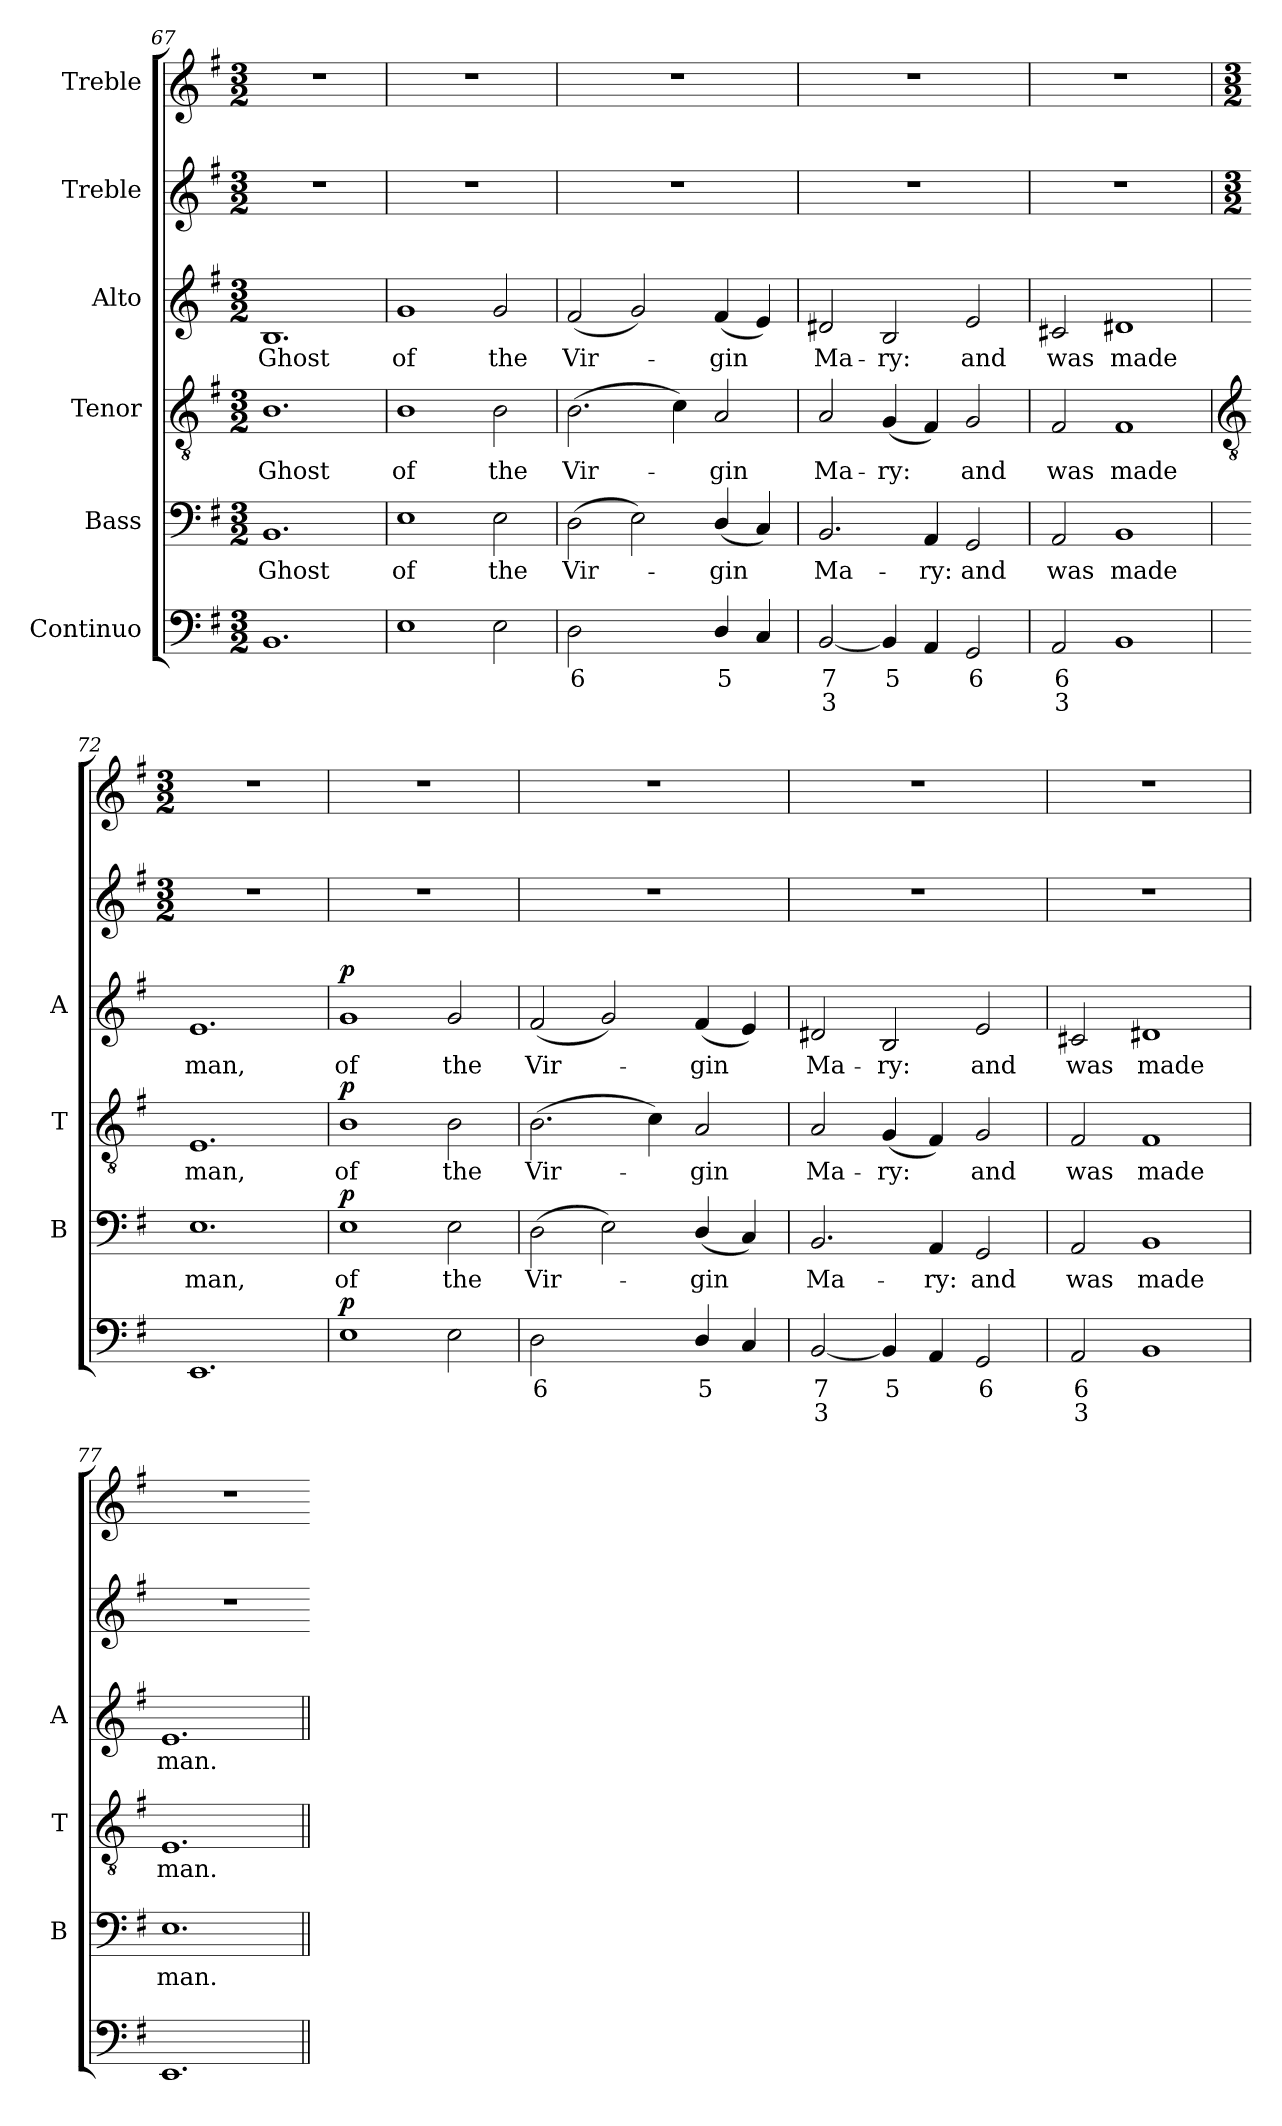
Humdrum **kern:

**kern	**text	**text	**dynam	**kern	**text	**dynam	**kern	**text	**dynam	**kern	**text	**dynam	**kern	**kern
*part6	*part6	*part6	*part6	*part5	*part5	*part5	*part4	*part4	*part4	*part3	*part3	*part3	*part2	*part1
*staff6	*staff6	*staff6	*staff6	*staff5	*staff5	*staff5	*staff4	*staff4	*staff4	*staff3	*staff3	*staff3	*staff2	*staff1
*I"Continuo	*	*	*	*I"Bass	*	*	*I"Tenor	*	*	*I"Alto	*	*	*I"Treble	*I"Treble
*	*	*	*	*I'B	*	*	*I'T	*	*	*I'A	*	*	*	*
*clefF4	*	*	*	*clefF4	*	*	*clefGv2	*	*	*clefG2	*	*	*clefG2	*clefG2
*k[f#]	*	*	*	*k[f#]	*	*	*k[f#]	*	*	*k[f#]	*	*	*k[f#]	*k[f#]
*G:	*	*	*	*G:	*	*	*G:	*	*	*G:	*	*	*G:	*G:
*M3/2	*	*	*	*M3/2	*	*	*M3/2	*	*	*M3/2	*	*	*M3/2	*M3/2
=67	=67	=67	=67	=67	=67	=67	=67	=67	=67	=67	=67	=67	=67	=67
!	!	!	!	!	!LO:LY:b	!	!	!LO:LY:b	!	!	!LO:LY:b	!	!	!
1.BB	.	.	.	1.BB	Ghost	.	1.B	Ghost	.	1.B	Ghost	.	1.r	1.r
=68	=68	=68	=68	=68	=68	=68	=68	=68	=68	=68	=68	=68	=68	=68
!	!	!	!	!	!LO:LY:b	!	!	!LO:LY:b	!	!	!LO:LY:b	!	!	!
1E	.	.	.	1E	of	.	1B	of	.	1g	of	.	1.r	1.r
!	!	!	!	!	!LO:LY:b	!	!	!LO:LY:b	!	!	!LO:LY:b	!	!	!
2E	.	.	.	2E	the	.	2B	the	.	2g	the	.	.	.
=69	=69	=69	=69	=69	=69	=69	=69	=69	=69	=69	=69	=69	=69	=69
!	!LO:LY:b	!	!	!	!LO:LY:b	!	!	!LO:LY:b	!	!	!LO:LY:b	!	!	!
2D	6	.	.	(>2D	Vir-	.	(>2.B	Vir-	.	(<2f#	Vir-	.	1.r	1.r
!	!LO:LY:b	!	!	!	!	!	!	!	!	!	!	!	!	!
[4Eyy	5	.	.	2E)	.	.	.	.	.	2g)	.	.	.	.
!	!LO:LY:b	!	!	!	!	!	!	!	!	!	!	!	!	!
4Eyy]	6	.	.	.	.	.	4c)	.	.	.	.	.	.	.
!	!LO:LY:b	!	!	!	!LO:LY:b	!	!	!LO:LY:b	!	!	!LO:LY:b	!	!	!
4D/	5	.	.	(<4D/	gin	.	2A	gin	.	(<4f#	gin	.	.	.
4C	.	.	.	4C)	.	.	.	.	.	4e)	.	.	.	.
=70	=70	=70	=70	=70	=70	=70	=70	=70	=70	=70	=70	=70	=70	=70
!	!LO:LY:b	!LO:LY:b	!	!	!LO:LY:b	!	!	!LO:LY:b	!	!	!LO:LY:b	!	!	!
[2BB	7	3	.	2.BB	Ma-	.	2A	Ma-	.	2d#X	Ma-	.	1.r	1.r
!	!LO:LY:b	!	!	!	!	!	!	!LO:LY:b	!	!	!LO:LY:b	!	!	!
4BB]	5	.	.	.	.	.	(<4G	-ry:	.	2B	-ry:	.	.	.
!	!	!	!	!	!LO:LY:b	!	!	!	!	!	!	!	!	!
4AA	.	.	.	4AA	-ry:	.	4F#)	.	.	.	.	.	.	.
!	!LO:LY:b	!	!	!	!LO:LY:b	!	!	!LO:LY:b	!	!	!LO:LY:b	!	!	!
2GG	6	.	.	2GG	and	.	2G	and	.	2e	and	.	.	.
=71	=71	=71	=71	=71	=71	=71	=71	=71	=71	=71	=71	=71	=71	=71
!	!LO:LY:b	!LO:LY:b	!	!	!LO:LY:b	!	!	!LO:LY:b	!	!	!LO:LY:b	!	!	!
2AA	6	3	.	2AA	was	.	2F#	was	.	2c#X	was	.	1.r	1.r
!	!	!	!	!	!LO:LY:b	!	!	!LO:LY:b	!	!	!LO:LY:b	!	!	!
1BB	.	.	.	1BB	made	.	1F#	made	.	1d#X	made	.	.	.
!!LO:LB:g=z
=72	=72	=72	=72	=72	=72	=72	=72	=72	=72	=72	=72	=72	=72	=72
*	*	*	*	*	*	*	*clefGv2	*	*	*	*	*	*	*
*	*	*	*	*	*	*	*	*	*	*	*	*	*M3/2	*M3/2
!	!	!	!	!	!LO:LY:b	!	!	!LO:LY:b	!	!	!LO:LY:b	!	!	!
1.EE	.	.	.	1.E	man,	.	1.E	man,	.	1.e	man,	.	1.r	1.r
=73	=73	=73	=73	=73	=73	=73	=73	=73	=73	=73	=73	=73	=73	=73
!	!	!	!LO:DY:b	!	!LO:LY:b	!LO:DY:b	!	!LO:LY:b	!LO:DY:b	!	!LO:LY:b	!LO:DY:b	!	!
1E	.	.	p	1E	of	p	1B	of	p	1g	of	p	1.r	1.r
!	!	!	!	!	!LO:LY:b	!	!	!LO:LY:b	!	!	!LO:LY:b	!	!	!
2E	.	.	.	2E	the	.	2B	the	.	2g	the	.	.	.
=74	=74	=74	=74	=74	=74	=74	=74	=74	=74	=74	=74	=74	=74	=74
!	!LO:LY:b	!	!	!	!LO:LY:b	!	!	!LO:LY:b	!	!	!LO:LY:b	!	!	!
2D	6	.	.	(>2D	Vir-	.	(>2.B	Vir-	.	(<2f#	Vir-	.	1.r	1.r
!	!LO:LY:b	!	!	!	!	!	!	!	!	!	!	!	!	!
[4Eyy	5	.	.	2E)	.	.	.	.	.	2g)	.	.	.	.
!	!LO:LY:b	!	!	!	!	!	!	!	!	!	!	!	!	!
4Eyy]	6	.	.	.	.	.	4c)	.	.	.	.	.	.	.
!	!LO:LY:b	!	!	!	!LO:LY:b	!	!	!LO:LY:b	!	!	!LO:LY:b	!	!	!
4D/	5	.	.	(<4D/	gin	.	2A	gin	.	(<4f#	gin	.	.	.
4C	.	.	.	4C)	.	.	.	.	.	4e)	.	.	.	.
=75	=75	=75	=75	=75	=75	=75	=75	=75	=75	=75	=75	=75	=75	=75
!	!LO:LY:b	!LO:LY:b	!	!	!LO:LY:b	!	!	!LO:LY:b	!	!	!LO:LY:b	!	!	!
[2BB	7	3	.	2.BB	Ma-	.	2A	Ma-	.	2d#X	Ma-	.	1.r	1.r
!	!LO:LY:b	!	!	!	!	!	!	!LO:LY:b	!	!	!LO:LY:b	!	!	!
4BB]	5	.	.	.	.	.	(<4G	-ry:	.	2B	-ry:	.	.	.
!	!	!	!	!	!LO:LY:b	!	!	!	!	!	!	!	!	!
4AA	.	.	.	4AA	-ry:	.	4F#)	.	.	.	.	.	.	.
!	!LO:LY:b	!	!	!	!LO:LY:b	!	!	!LO:LY:b	!	!	!LO:LY:b	!	!	!
2GG	6	.	.	2GG	and	.	2G	and	.	2e	and	.	.	.
=76	=76	=76	=76	=76	=76	=76	=76	=76	=76	=76	=76	=76	=76	=76
!	!LO:LY:b	!LO:LY:b	!	!	!LO:LY:b	!	!	!LO:LY:b	!	!	!LO:LY:b	!	!	!
2AA	6	3	.	2AA	was	.	2F#	was	.	2c#X	was	.	1.r	1.r
!	!	!	!	!	!LO:LY:b	!	!	!LO:LY:b	!	!	!LO:LY:b	!	!	!
1BB	.	.	.	1BB	made	.	1F#	made	.	1d#X	made	.	.	.
=77	=77	=77	=77	=77	=77	=77	=77	=77	=77	=77	=77	=77	=77	=77
!	!	!	!	!	!LO:LY:b	!	!	!LO:LY:b	!	!	!LO:LY:b	!	!	!
1.EE	.	.	.	1.E	man.	.	1.E	man.	.	1.e	man.	.	1.r	1.r
=||	=	=	=	=||	=	=	=||	=	=	=||	=	=	=	=
*-	*-	*-	*-	*-	*-	*-	*-	*-	*-	*-	*-	*-	*-	*-
